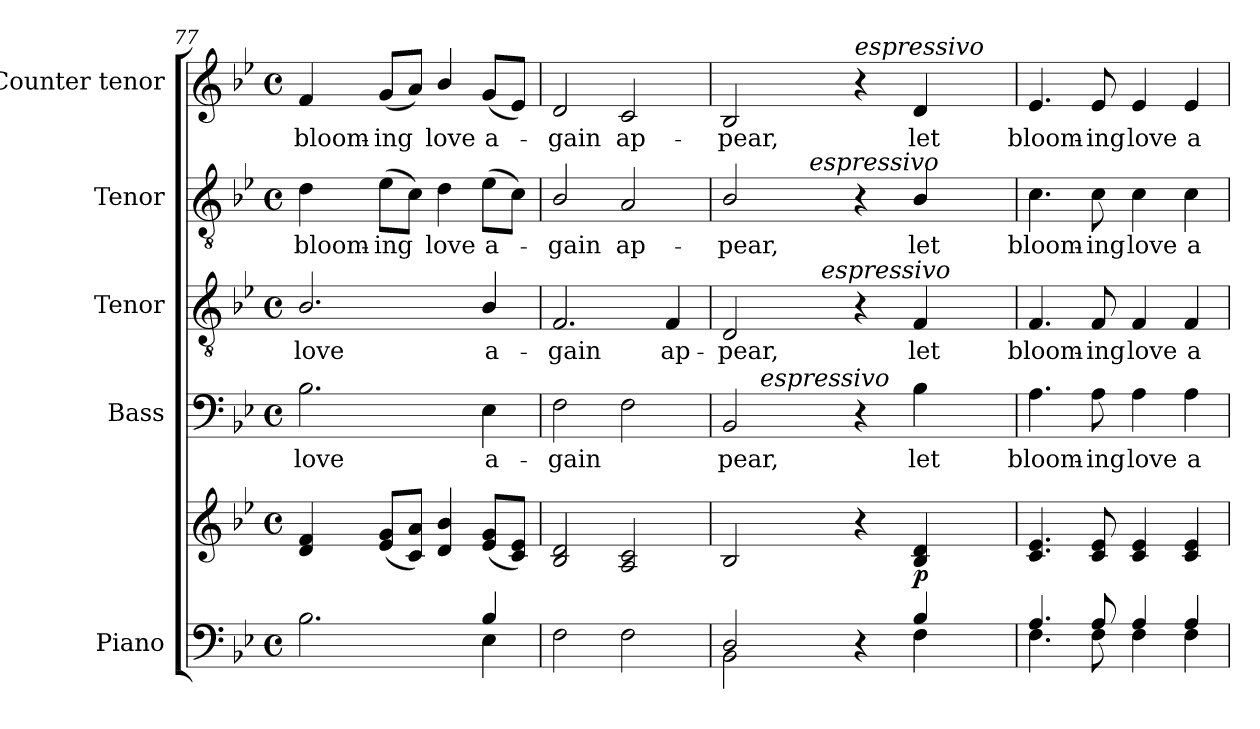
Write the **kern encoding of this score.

**kern	**kern	**dynam	**kern	**text	**kern	**text	**kern	**text	**kern	**text
*part5	*part5	*part5	*part4	*part4	*part3	*part3	*part2	*part2	*part1	*part1
*staff6	*staff5	*staff5/6	*staff4	*staff4	*staff3	*staff3	*staff2	*staff2	*staff1	*staff1
*I"Piano	*	*	*I"Bass	*	*I"Tenor	*	*I"Tenor	*	*I"Counter tenor	*
*I'Pno.	*	*	*I'B.	*	*I'T.	*	*I'T.	*	*	*
*clefF4	*clefG2	*	*clefF4	*	*clefGv2	*	*clefGv2	*	*clefG2	*
*	*	*	*	*	*ITrd7c12	*	*ITrd7c12	*	*	*
*k[b-e-]	*k[b-e-]	*	*k[b-e-]	*	*k[b-e-]	*	*k[b-e-]	*	*k[b-e-]	*
*B-:	*B-:	*	*B-:	*	*B-:	*	*B-:	*	*B-:	*
*M4/4	*M4/4	*	*M4/4	*	*M4/4	*	*M4/4	*	*M4/4	*
*met(c)	*met(c)	*	*met(c)	*	*met(c)	*	*met(c)	*	*met(c)	*
=77	=77	=77	=77	=77	=77	=77	=77	=77	=77	=77
*^	*	*	*	*	*	*	*	*	*	*
!	!	!	!	!	!LO:LY:b:color=#000000	!	!	!	!	!	!
!	!	!	!	!	!	!	!LO:LY:b:color=#000000	!	!	!	!
!	!	!	!	!	!	!	!	!	!LO:LY:b:color=#000000	!	!
!	!	!	!	!	!	!	!	!	!	!	!LO:LY:b:color=#000000
2ryy	2.B-i\	4di/ 4fi	.	2.B-i\	love	2.BB-i/	love	4Di\	bloom-	4fi/	bloom-
!	!	!	!	!	!	!	!	!	!LO:LY:b:color=#000000	!	!
!	!	!	!	!	!	!	!	!	!	!	!LO:LY:b:color=#000000
.	.	(8e-i/ 8giL	.	.	.	.	.	(8E-i\L	-ing	(8gi/L	-ing
.	.	8ci/ 8aiJ)	.	.	.	.	.	8Ci\J)	.	8ai/J)	.
!	!	!	!	!	!	!	!	!	!LO:LY:b:color=#000000	!	!
!	!	!	!	!	!	!	!	!	!	!	!LO:LY:b:color=#000000
4ryy	.	4di/ 4b-i	.	.	.	.	.	4Di\	love	4b-i/	love
!	!	!	!	!	!LO:LY:b:color=#000000	!	!	!	!	!	!
!	!	!	!	!	!	!	!LO:LY:b:color=#000000	!	!	!	!
!	!	!	!	!	!	!	!	!	!LO:LY:b:color=#000000	!	!
!	!	!	!	!	!	!	!	!	!	!	!LO:LY:b:color=#000000
4B-i/	4E-i\	(8e-i/ 8giL	.	4E-i\	a-	4BB-i/	a-	(8E-i\L	a-	(8gi/L	a-
.	.	8ci/ 8e-iJ)	.	.	.	.	.	8Ci\J)	.	8e-i/J)	.
*v	*v	*	*	*	*	*	*	*	*	*	*
=78	=78	=78	=78	=78	=78	=78	=78	=78	=78	=78
!	!	!	!	!LO:LY:b:color=#000000	!	!	!	!	!	!
!	!	!	!	!	!	!LO:LY:b:color=#000000	!	!	!	!
!	!	!	!	!	!	!	!	!LO:LY:b:color=#000000	!	!
!	!	!	!	!	!	!	!	!	!	!LO:LY:b:color=#000000
2Fi\	2B-i/ 2di	.	2Fi\	-gain	2.FFi/	-gain	2BB-i/	-gain	2di/	-gain
!	!	!	!	!	!	!	!	!LO:LY:b:color=#000000	!	!
!	!	!	!	!	!	!	!	!	!	!LO:LY:b:color=#000000
2Fi\	2Ai/ 2ci	.	2Fi\	.	.	.	2AAi/	ap-	2ci/	ap-
!	!	!	!	!	!	!LO:LY:b:color=#000000	!	!	!	!
.	.	.	.	.	4FFi/	ap-	.	.	.	.
!!LO:LB:g=z
=79	=79	=79	=79	=79	=79	=79	=79	=79	=79	=79
*^	*	*	*	*	*	*	*	*	*	*
!	!	!	!	!	!LO:LY:b:color=#000000	!	!	!	!	!	!
!	!	!	!	!	!	!	!LO:LY:b:color=#000000	!	!	!	!
!	!	!	!	!	!	!	!	!	!LO:LY:b:color=#000000	!	!
!	!	!	!	!	!	!	!	!	!	!	!LO:LY:b:color=#000000
*	*	*	*	*^	*	*^	*	*^	*	*	*
2Di/	2BB-i\	2B-i/	.	2BB-i/	8ryy	-pear,	2DDi/	4ryy	-pear,	2BB-i/	4ryy	-pear,	2B-i/	-pear,
.	.	.	.	.	128...ryy	.	.	.	.	.	.	.	.	.
!	!	!	!	!	!LO:TX:a:i:t=espressivo	!	!	!	!	!	!	!	!	!
.	.	.	.	.	2ryy	.	.	.	.	.	.	.	.	.
.	.	.	.	.	.	.	.	16.ryy	.	.	16ryy	.	.	.
.	.	.	.	.	.	.	.	.	.	.	512.ryy	.	.	.
!	!	!	!	!	!	!	!	!	!	!	!LO:TX:a:i:t=espressivo	!	!	!
.	.	.	.	.	.	.	.	.	.	.	2ryy	.	.	.
!	!	!	!	!	!	!	!	!LO:TX:a:i:t=espressivo	!	!	!	!	!	!
.	.	.	.	.	.	.	.	2ryy	.	.	.	.	.	.
!	!	!	!	!	!	!	!	!	!	!	!	!	!LO:TX:a:i:t=espressivo	!
4r	4ryy	4r	.	4r	.	.	4r	.	.	4r	.	.	4r	.
.	.	.	.	.	4ryy	.	.	.	.	.	.	.	.	.
!	!	!	!	!	!	!LO:LY:b:color=#000000	!	!	!	!	!	!	!	!
!	!	!	!	!	!	!	!	!	!LO:LY:b:color=#000000	!	!	!	!	!
!	!	!	!	!	!	!	!	!	!	!	!	!LO:LY:b:color=#000000	!	!
!	!	!	!	!	!	!	!	!	!	!	!	!	!	!LO:LY:b:color=#000000
4B-i/	4Fi\	4B-i/ 4di	p	4B-i\	.	let	4FFi/	.	let	4BB-i/	.	let	4di/	let
.	.	.	.	.	.	.	.	.	.	.	8ryy	.	.	.
.	.	.	.	.	.	.	.	8ryy	.	.	.	.	.	.
.	.	.	.	.	16ryy	.	.	.	.	.	.	.	.	.
.	.	.	.	.	.	.	.	.	.	.	32ryy	.	.	.
.	.	.	.	.	32ryy	.	.	.	.	.	.	.	.	.
.	.	.	.	.	.	.	.	32ryy	.	.	.	.	.	.
.	.	.	.	.	.	.	.	.	.	.	64ryy	.	.	.
.	.	.	.	.	64ryy	.	.	.	.	.	.	.	.	.
.	.	.	.	.	.	.	.	.	.	.	128ryy	.	.	.
.	.	.	.	.	.	.	.	.	.	.	256ryy	.	.	.
.	.	.	.	.	1024ryy	.	.	.	.	.	1024ryy	.	.	.
*	*	*	*	*v	*v	*	*	*	*	*v	*v	*	*	*
*	*	*	*	*	*	*v	*v	*	*	*	*	*
=80	=80	=80	=80	=80	=80	=80	=80	=80	=80	=80	=80
*	*	*	*	*^	*	*^	*	*^	*	*	*
!	!	!	!	!	!	!LO:LY:b:color=#000000	!	!	!	!	!	!	!	!
*	*	*	*	*v	*v	*	*	*	*	*v	*v	*	*	*
*	*	*	*	*	*	*v	*v	*	*	*	*	*
*	*	*	*	*^	*	*^	*	*^	*	*	*
!	!	!	!	!	!	!	!	!	!LO:LY:b:color=#000000	!	!	!	!	!
*	*	*	*	*v	*v	*	*	*	*	*v	*v	*	*	*
*	*	*	*	*	*	*v	*v	*	*	*	*	*
*	*	*	*	*^	*	*^	*	*^	*	*	*
!	!	!	!	!	!	!	!	!	!	!	!	!LO:LY:b:color=#000000	!	!
*	*	*	*	*v	*v	*	*	*	*	*v	*v	*	*	*
*	*	*	*	*	*	*v	*v	*	*	*	*	*
*	*	*	*	*^	*	*^	*	*^	*	*	*
!	!	!	!	!	!	!	!	!	!	!	!	!	!	!LO:LY:b:color=#000000
*	*	*	*	*v	*v	*	*	*	*	*v	*v	*	*	*
*	*	*	*	*	*	*v	*v	*	*	*	*	*
4.Ai/	4.Fi\	4.ci/ 4.e-i	.	4.Ai\	bloom-	4.FFi/	bloom-	4.Ci\	bloom-	4.e-i/	bloom-
!	!	!	!	!	!LO:LY:b:color=#000000	!	!	!	!	!	!
!	!	!	!	!	!	!	!LO:LY:b:color=#000000	!	!	!	!
!	!	!	!	!	!	!	!	!	!LO:LY:b:color=#000000	!	!
!	!	!	!	!	!	!	!	!	!	!	!LO:LY:b:color=#000000
8Ai/	8Fi\	8ci/ 8e-i	.	8Ai\	-ing	8FFi/	-ing	8Ci\	-ing	8e-i/	-ing
!	!	!	!	!	!LO:LY:b:color=#000000	!	!	!	!	!	!
!	!	!	!	!	!	!	!LO:LY:b:color=#000000	!	!	!	!
!	!	!	!	!	!	!	!	!	!LO:LY:b:color=#000000	!	!
!	!	!	!	!	!	!	!	!	!	!	!LO:LY:b:color=#000000
4Ai/	4Fi\	4ci/ 4e-i	.	4Ai\	love	4FFi/	love	4Ci\	love	4e-i/	love
!	!	!	!	!	!LO:LY:b:color=#000000	!	!	!	!	!	!
!	!	!	!	!	!	!	!LO:LY:b:color=#000000	!	!	!	!
!	!	!	!	!	!	!	!	!	!LO:LY:b:color=#000000	!	!
!	!	!	!	!	!	!	!	!	!	!	!LO:LY:b:color=#000000
4Ai/	4Fi\	4ci/ 4e-i	.	4Ai\	a-	4FFi/	a-	4Ci\	a-	4e-i/	a-
*v	*v	*	*	*	*	*	*	*	*	*	*
=	=	=	=	=	=	=	=	=	=	=
*-	*-	*-	*-	*-	*-	*-	*-	*-	*-	*-
